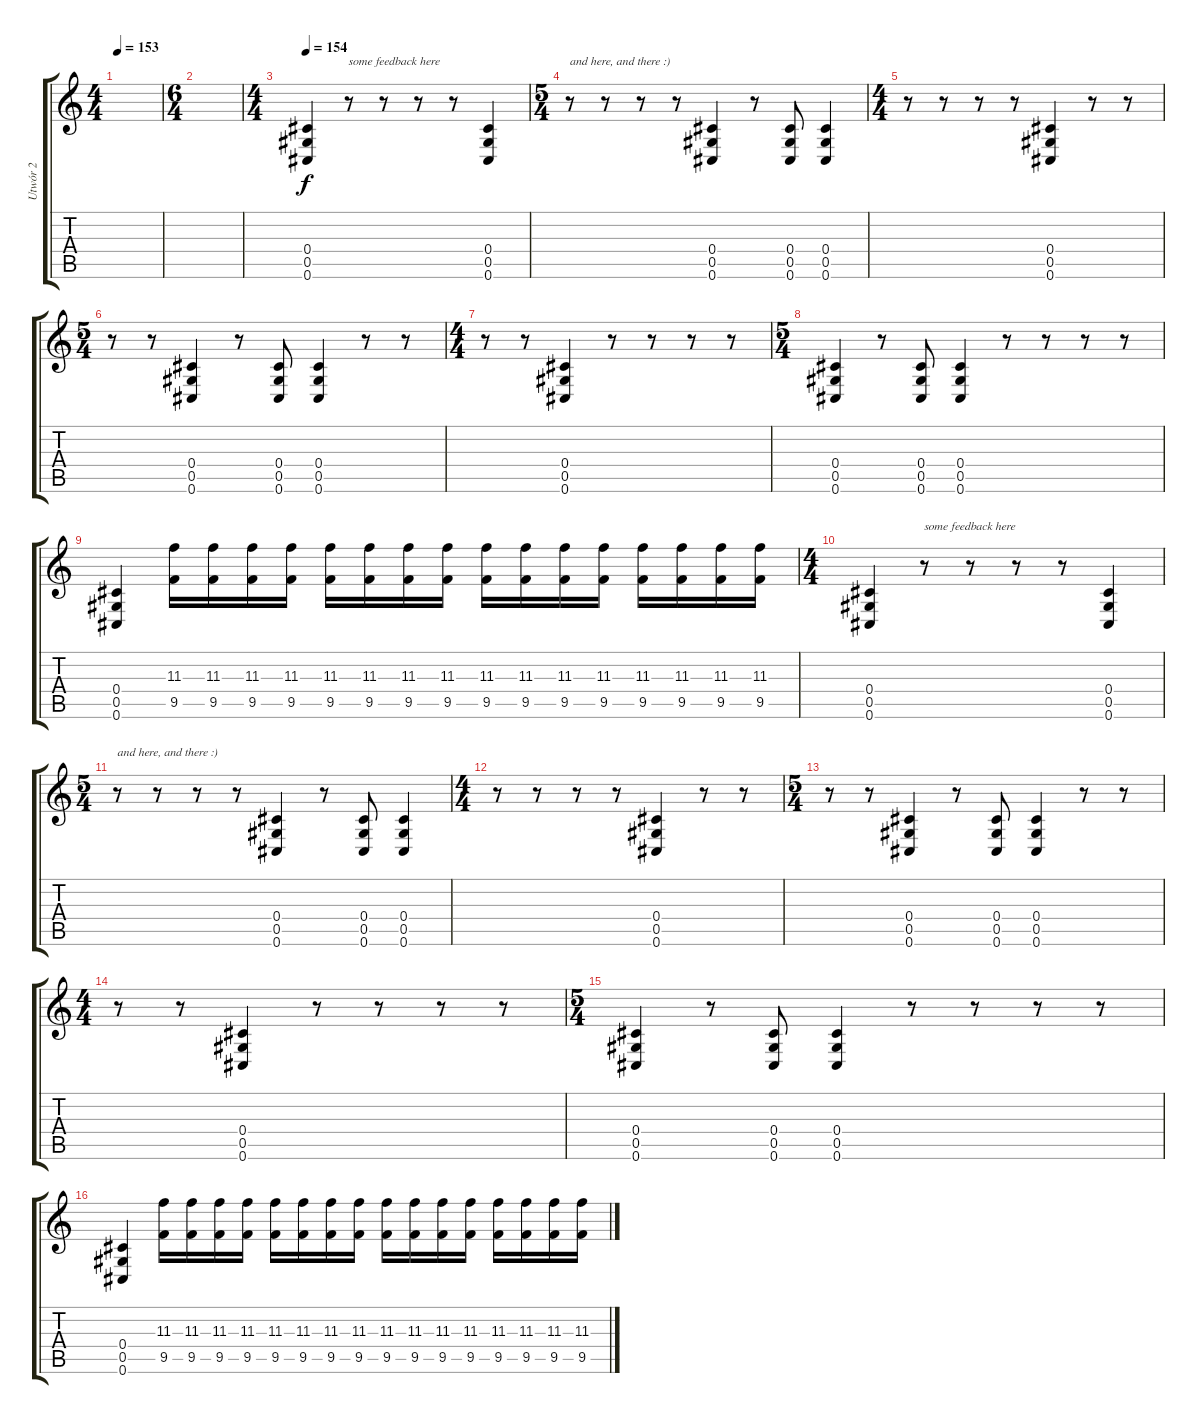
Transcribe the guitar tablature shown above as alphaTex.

\track ("Utwór 2" "Utwór 2") {instrument distortionguitar}
\staff {score tabs}
\tuning (Eb4 Bb3 Gb3 Db3 Ab2 Db2) {hide}
\ts (4 4)
\tempo 153
\clef g2
\ks c
|
\ts (6 4)
|
\ts (4 4)
\tempo 154
(0.4 0.5 0.6).4 r.8{txt "some feedback here"} r.8 r.8 r.8 (0.4 0.5 0.6).4 |
\ts (5 4)
r.8{txt "and here, and there :)"} r.8 r.8 r.8 (0.4 0.5 0.6).4 r.8 (0.4 0.5 0.6).8 (0.4 0.5 0.6).4 |
\ts (4 4)
r.8 r.8 r.8 r.8 (0.4 0.5 0.6).4 r.8 r.8 |
\ts (5 4)
r.8 r.8 (0.4 0.5 0.6).4 r.8 (0.4 0.5 0.6).8 (0.4 0.5 0.6).4 r.8 r.8 |
\ts (4 4)
r.8 r.8 (0.4 0.5 0.6).4 r.8 r.8 r.8 r.8 |
\ts (5 4)
(0.4 0.5 0.6).4 r.8 (0.4 0.5 0.6).8 (0.4 0.5 0.6).4 r.8 r.8 r.8 r.8 |
(0.4 0.5 0.6).4 (11.3 9.5).16 (11.3 9.5).16 (11.3 9.5).16 (11.3 9.5).16 (11.3 9.5).16 (11.3 9.5).16 (11.3 9.5).16 (11.3 9.5).16 (11.3 9.5).16 (11.3 9.5).16 (11.3 9.5).16 (11.3 9.5).16 (11.3 9.5).16 (11.3 9.5).16 (11.3 9.5).16 (11.3 9.5).16 |
\ts (4 4)
(0.4 0.5 0.6).4 r.8{txt "some feedback here"} r.8 r.8 r.8 (0.4 0.5 0.6).4 |
\ts (5 4)
r.8{txt "and here, and there :)"} r.8 r.8 r.8 (0.4 0.5 0.6).4 r.8 (0.4 0.5 0.6).8 (0.4 0.5 0.6).4 |
\ts (4 4)
r.8 r.8 r.8 r.8 (0.4 0.5 0.6).4 r.8 r.8 |
\ts (5 4)
r.8 r.8 (0.4 0.5 0.6).4 r.8 (0.4 0.5 0.6).8 (0.4 0.5 0.6).4 r.8 r.8 |
\ts (4 4)
r.8 r.8 (0.4 0.5 0.6).4 r.8 r.8 r.8 r.8 |
\ts (5 4)
(0.4 0.5 0.6).4 r.8 (0.4 0.5 0.6).8 (0.4 0.5 0.6).4 r.8 r.8 r.8 r.8 |
(0.4 0.5 0.6).4 (11.3 9.5).16 (11.3 9.5).16 (11.3 9.5).16 (11.3 9.5).16 (11.3 9.5).16 (11.3 9.5).16 (11.3 9.5).16 (11.3 9.5).16 (11.3 9.5).16 (11.3 9.5).16 (11.3 9.5).16 (11.3 9.5).16 (11.3 9.5).16 (11.3 9.5).16 (11.3 9.5).16 (11.3 9.5).16
